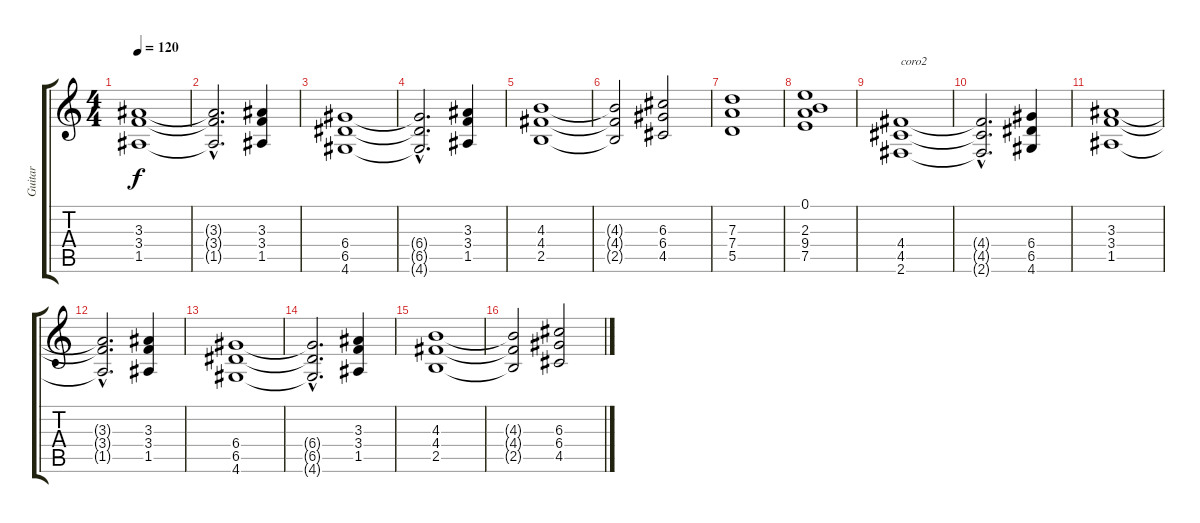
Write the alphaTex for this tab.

\track ("Guitar " "Guitar ") {instrument distortionguitar}
\staff {score tabs}
\tuning (E4 B3 G3 D3 A2 E2) {hide}
\ts (4 4)
\tempo 120
\clef g2
\ks c
(3.3 3.4 1.5).1{dy f} |
(3.3{hac t} 3.4{hac t} 1.5{hac t}).2{d} (3.3 3.4 1.5).4 |
(6.4 6.5 4.6).1 |
(6.4{hac t} 6.5{hac t} 4.6{hac t}).2{d} (3.3 3.4 1.5).4 |
(4.3 4.4 2.5).1 |
(4.3{t} 4.4{t} 2.5{t}).2 (6.3 6.4 4.5).2 |
(7.3 7.4 5.5).1 |
(0.1 2.3 9.4 7.5).1 |
(4.4 4.5 2.6).1{txt "coro2"} |
(4.4{hac t} 4.5{hac t} 2.6{hac t}).2{d} (6.4 6.5 4.6).4 |
(3.3 3.4 1.5).1 |
(3.3{hac t} 3.4{hac t} 1.5{hac t}).2{d} (3.3 3.4 1.5).4 |
(6.4 6.5 4.6).1 |
(6.4{hac t} 6.5{hac t} 4.6{hac t}).2{d} (3.3 3.4 1.5).4 |
(4.3 4.4 2.5).1 |
(4.3{t} 4.4{t} 2.5{t}).2 (6.3 6.4 4.5).2
